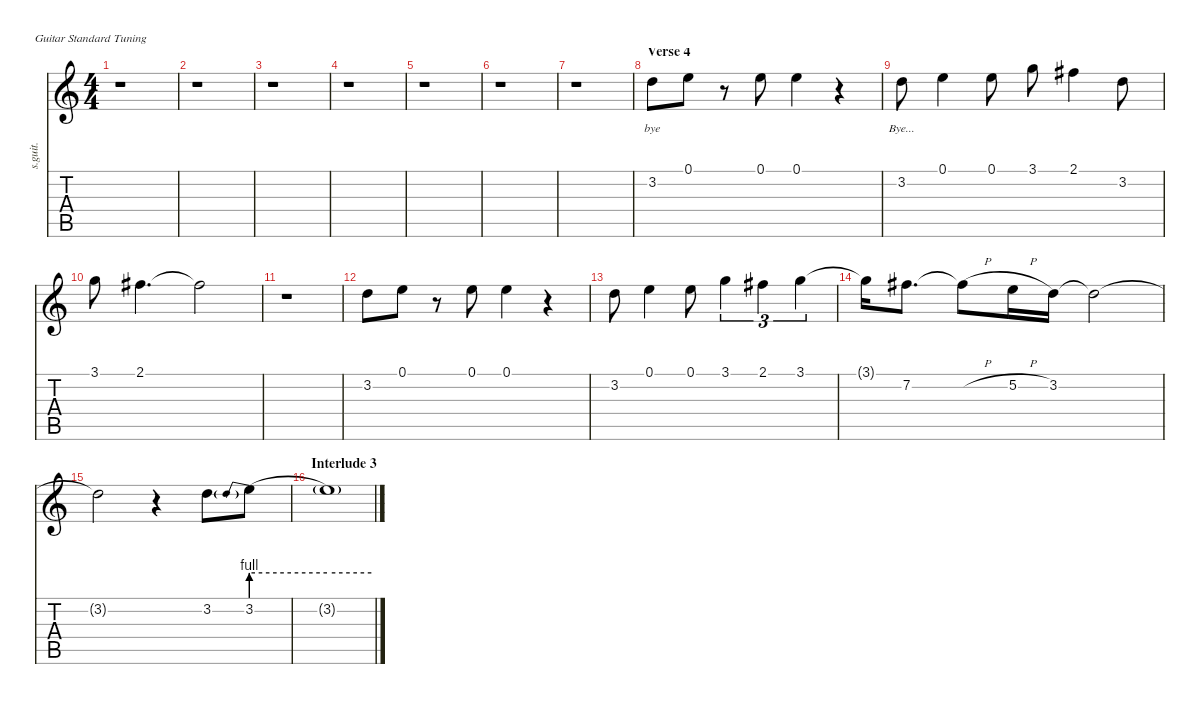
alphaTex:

\defaultSystemsLayout 4
\hideDynamics
\bracketExtendMode nobrackets
\track ("James Hetfield - Vocals" "s.guit.") {instrument tenorsax}
\staff {score tabs}
\tuning (E4 B3 G3 D3 A2 E2)
\displaytranspose 12
\ts (4 4)
\tempo (142 hide)
\clef g2
\ks c
r.1{dy fff} |
r.1 |
r.1 |
r.1 |
r.1 |
r.1 |
r.1 |
\section ("" "Verse 4")
3.2.8{lyrics (0 "bye") lyrics (1 "") lyrics (2 "") lyrics (3 "") lyrics (4 "")} 0.1.8{lyrics (0 "") lyrics (1 "") lyrics (2 "") lyrics (3 "") lyrics (4 "")} r.8 0.1.8{lyrics (0 "") lyrics (1 "") lyrics (2 "") lyrics (3 "") lyrics (4 "")} 0.1.4{lyrics (0 "") lyrics (1 "") lyrics (2 "") lyrics (3 "") lyrics (4 "")} r.4 |
3.2.8{lyrics (0 "Bye...") lyrics (1 "") lyrics (2 "") lyrics (3 "") lyrics (4 "")} 0.1.4{lyrics (0 "") lyrics (1 "") lyrics (2 "") lyrics (3 "") lyrics (4 "")} 0.1.8{lyrics (0 "") lyrics (1 "") lyrics (2 "") lyrics (3 "") lyrics (4 "")} 3.1.8{lyrics (0 "") lyrics (1 "") lyrics (2 "") lyrics (3 "") lyrics (4 "")} 2.1{acc #}.4{lyrics (0 "") lyrics (1 "") lyrics (2 "") lyrics (3 "") lyrics (4 "")} 3.2.8{lyrics (0 "") lyrics (1 "") lyrics (2 "") lyrics (3 "") lyrics (4 "")} |
3.1.8{lyrics (0 "") lyrics (1 "") lyrics (2 "") lyrics (3 "") lyrics (4 "")} 2.1{acc #}.4{d lyrics (0 "") lyrics (1 "") lyrics (2 "") lyrics (3 "") lyrics (4 "")} 2.1{t acc #}.2{lyrics (0 "") lyrics (1 "") lyrics (2 "") lyrics (3 "") lyrics (4 "")} |
r.1 |
3.2.8{lyrics (0 "") lyrics (1 "") lyrics (2 "") lyrics (3 "") lyrics (4 "")} 0.1.8{lyrics (0 "") lyrics (1 "") lyrics (2 "") lyrics (3 "") lyrics (4 "")} r.8 0.1.8{lyrics (0 "") lyrics (1 "") lyrics (2 "") lyrics (3 "") lyrics (4 "")} 0.1.4{lyrics (0 "") lyrics (1 "") lyrics (2 "") lyrics (3 "") lyrics (4 "")} r.4 |
3.2.8{lyrics (0 "") lyrics (1 "") lyrics (2 "") lyrics (3 "") lyrics (4 "")} 0.1.4{lyrics (0 "") lyrics (1 "") lyrics (2 "") lyrics (3 "") lyrics (4 "")} 0.1.8{lyrics (0 "") lyrics (1 "") lyrics (2 "") lyrics (3 "") lyrics (4 "")} 3.1.4{tu (3 2) lyrics (0 "") lyrics (1 "") lyrics (2 "") lyrics (3 "") lyrics (4 "")} 2.1{acc #}.4{tu (3 2) lyrics (0 "") lyrics (1 "") lyrics (2 "") lyrics (3 "") lyrics (4 "")} 3.1.4{tu (3 2) lyrics (0 "") lyrics (1 "") lyrics (2 "") lyrics (3 "") lyrics (4 "")} |
3.1{t}.16{lyrics (0 "") lyrics (1 "") lyrics (2 "") lyrics (3 "") lyrics (4 "")} 7.2{acc #}.8{d lyrics (0 "") lyrics (1 "") lyrics (2 "") lyrics (3 "") lyrics (4 "")} 7.2{h t acc #}.8{lyrics (0 "") lyrics (1 "") lyrics (2 "") lyrics (3 "") lyrics (4 "") dy f} 5.2{h}.16{lyrics (0 "") lyrics (1 "") lyrics (2 "") lyrics (3 "") lyrics (4 "") dy fff} 3.2.16{lyrics (0 "") lyrics (1 "") lyrics (2 "") lyrics (3 "") lyrics (4 "")} 3.2{t}.2{lyrics (0 "") lyrics (1 "") lyrics (2 "") lyrics (3 "") lyrics (4 "")} |
3.2{t}.2{lyrics (0 "") lyrics (1 "") lyrics (2 "") lyrics (3 "") lyrics (4 "")} r.4 3.2.8{lyrics (0 "") lyrics (1 "") lyrics (2 "") lyrics (3 "") lyrics (4 "")} 3.2{be (prebend 0 4 60 4)}.8{lyrics (0 "") lyrics (1 "") lyrics (2 "") lyrics (3 "") lyrics (4 "")} |
\section ("" "Interlude 3")
3.2{be (hold 0 4 60 4) t}.1{lyrics (0 "") lyrics (1 "") lyrics (2 "") lyrics (3 "") lyrics (4 "")}
